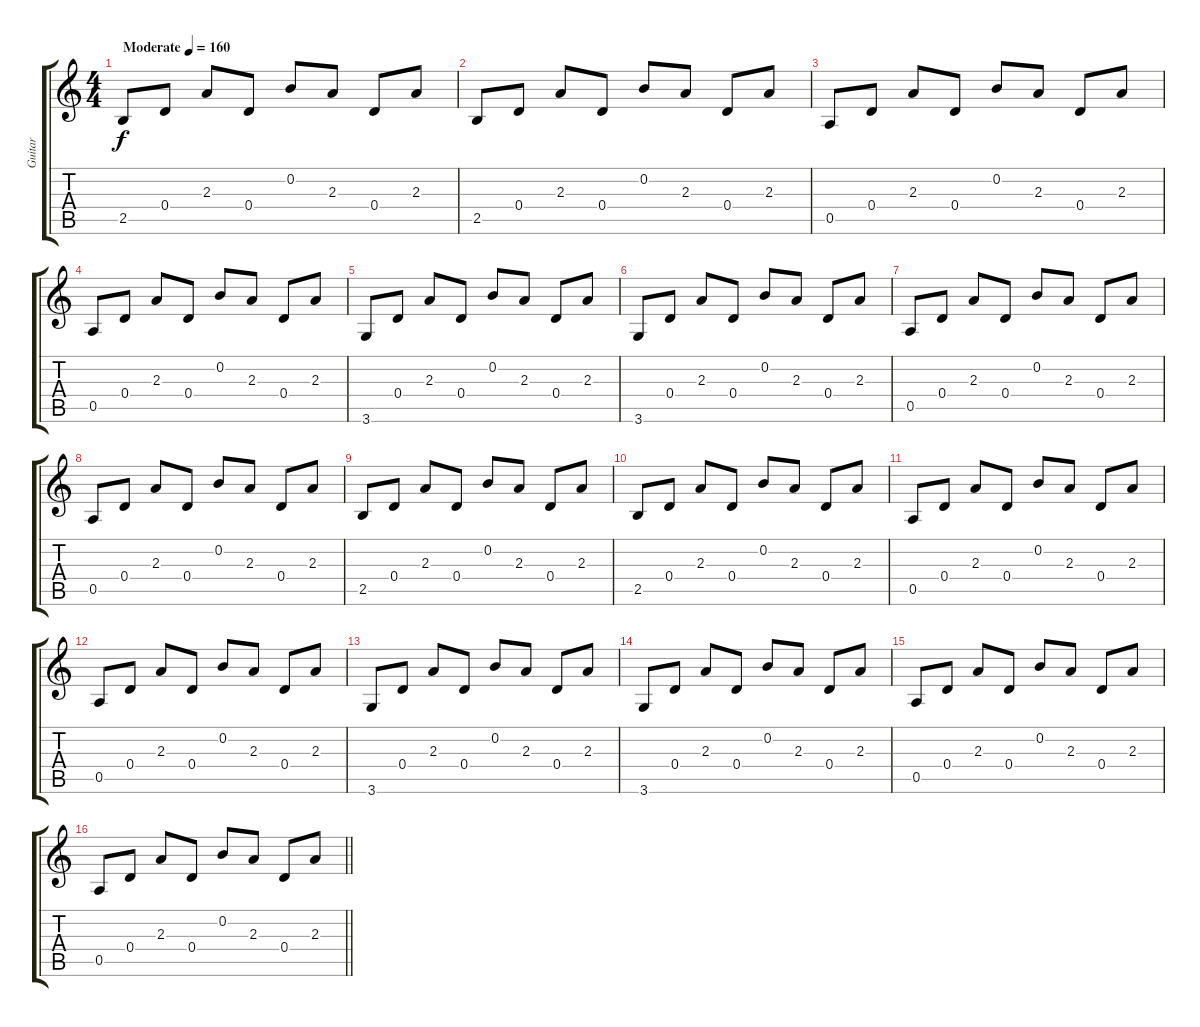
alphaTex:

\track ("Guitar" "Guitar") {instrument acousticguitarsteel}
\staff {score tabs}
\tuning (E4 B3 G3 D3 A2 E2) {hide}
\ts (4 4)
\tempo (160 "Moderate")
\clef g2
\ks c
2.5.8{dy f instrument acousticguitarsteel} 0.4.8 2.3.8 0.4.8 0.2.8 2.3.8 0.4.8 2.3.8 |
2.5.8 0.4.8 2.3.8 0.4.8 0.2.8 2.3.8 0.4.8 2.3.8 |
0.5.8 0.4.8 2.3.8 0.4.8 0.2.8 2.3.8 0.4.8 2.3.8 |
0.5.8 0.4.8 2.3.8 0.4.8 0.2.8 2.3.8 0.4.8 2.3.8 |
3.6.8 0.4.8 2.3.8 0.4.8 0.2.8 2.3.8 0.4.8 2.3.8 |
3.6.8 0.4.8 2.3.8 0.4.8 0.2.8 2.3.8 0.4.8 2.3.8 |
0.5.8 0.4.8 2.3.8 0.4.8 0.2.8 2.3.8 0.4.8 2.3.8 |
0.5.8 0.4.8 2.3.8 0.4.8 0.2.8 2.3.8 0.4.8 2.3.8 |
2.5.8 0.4.8 2.3.8 0.4.8 0.2.8 2.3.8 0.4.8 2.3.8 |
2.5.8 0.4.8 2.3.8 0.4.8 0.2.8 2.3.8 0.4.8 2.3.8 |
0.5.8 0.4.8 2.3.8 0.4.8 0.2.8 2.3.8 0.4.8 2.3.8 |
0.5.8 0.4.8 2.3.8 0.4.8 0.2.8 2.3.8 0.4.8 2.3.8 |
3.6.8 0.4.8 2.3.8 0.4.8 0.2.8 2.3.8 0.4.8 2.3.8 |
3.6.8 0.4.8 2.3.8 0.4.8 0.2.8 2.3.8 0.4.8 2.3.8 |
0.5.8 0.4.8 2.3.8 0.4.8 0.2.8 2.3.8 0.4.8 2.3.8 |
\barLineRight lightlight
0.5.8 0.4.8 2.3.8 0.4.8 0.2.8 2.3.8 0.4.8 2.3.8
